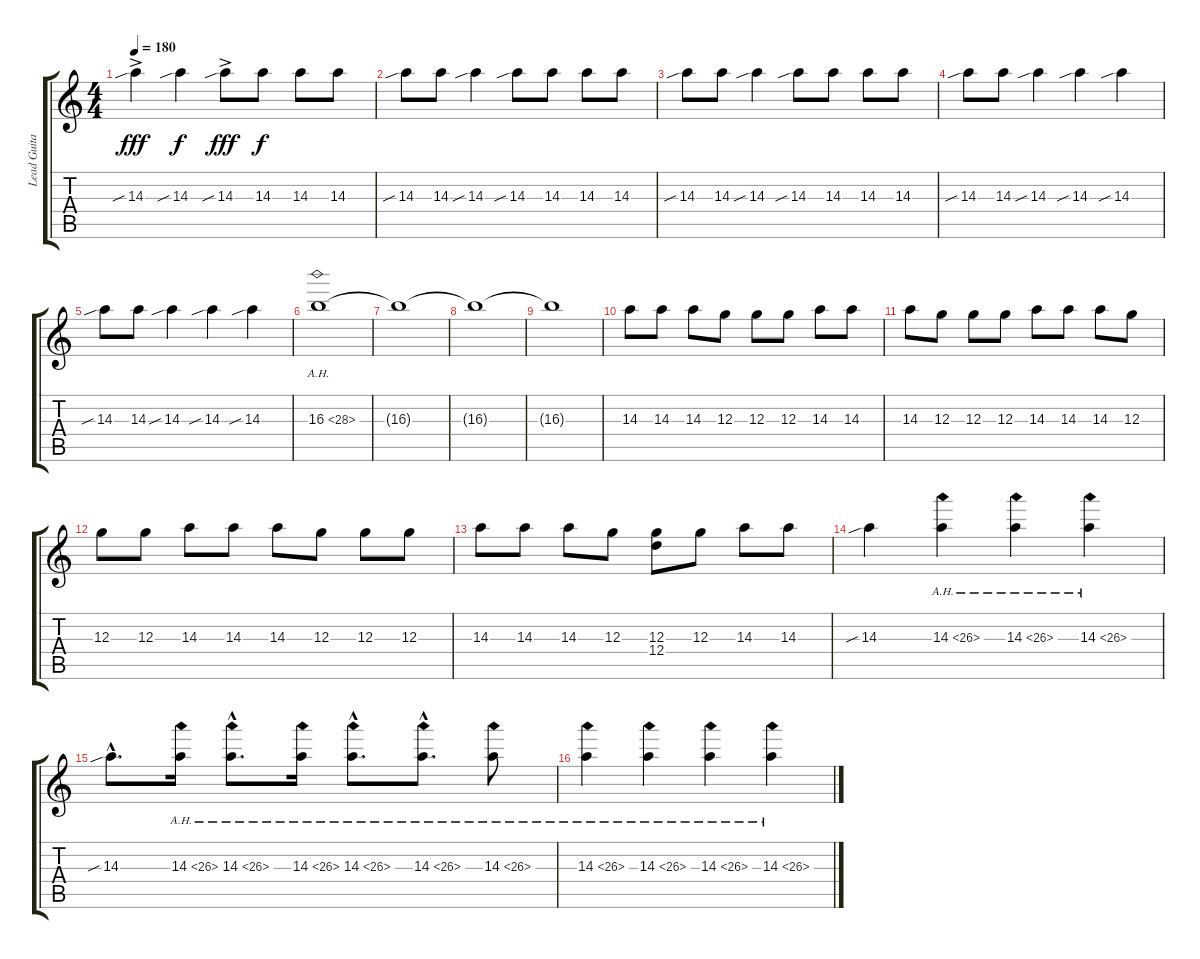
\track ("Lead Guitar" "Lead Guita") {instrument distortionguitar}
\staff {score tabs}
\tuning (E4 B3 G3 D3 A2 E2) {hide}
\ts (4 4)
\tempo 180
\clef g2
\ks c
14.3{sib ac}.4{dy fff} 14.3{sib}.4{dy f} 14.3{sib ac}.8{dy fff} 14.3.8{dy f} 14.3.8 14.3.8 |
14.3{sib}.8 14.3.8 14.3{sib}.4 14.3{sib}.8 14.3.8 14.3.8 14.3.8 |
14.3{sib}.8 14.3.8 14.3{sib}.4 14.3{sib}.8 14.3.8 14.3.8 14.3.8 |
14.3{sib}.8 14.3.8 14.3{sib}.4 14.3{sib}.4 14.3{sib}.4 |
14.3{sib}.8 14.3.8 14.3{sib}.4 14.3{sib}.4 14.3{sib}.4 |
16.3{ah 12}.1 |
16.3{t}.1 |
16.3{t}.1 |
16.3{t}.1 |
14.3.8 14.3.8 14.3.8 12.3.8 12.3.8 12.3.8 14.3.8 14.3.8 |
14.3.8 12.3.8 12.3.8 12.3.8 14.3.8 14.3.8 14.3.8 12.3.8 |
12.3.8 12.3.8 14.3.8 14.3.8 14.3.8 12.3.8 12.3.8 12.3.8 |
14.3.8 14.3.8 14.3.8 12.3.8 (12.3 12.4).8 12.3.8 14.3.8 14.3.8 |
14.3{sib}.4 14.3{ah 12}.4 14.3{ah 12}.4 14.3{ah 12}.4 |
14.3{sib hac}.8{d} 14.3{ah 12}.16 14.3{ah 12 hac}.8{d} 14.3{ah 12}.16 14.3{ah 12 hac}.8{d} 14.3{ah 12 hac}.8{d} 14.3{ah 12}.8 |
14.3{ah 12}.4 14.3{ah 12}.4 14.3{ah 12}.4 14.3{ah 12}.4
